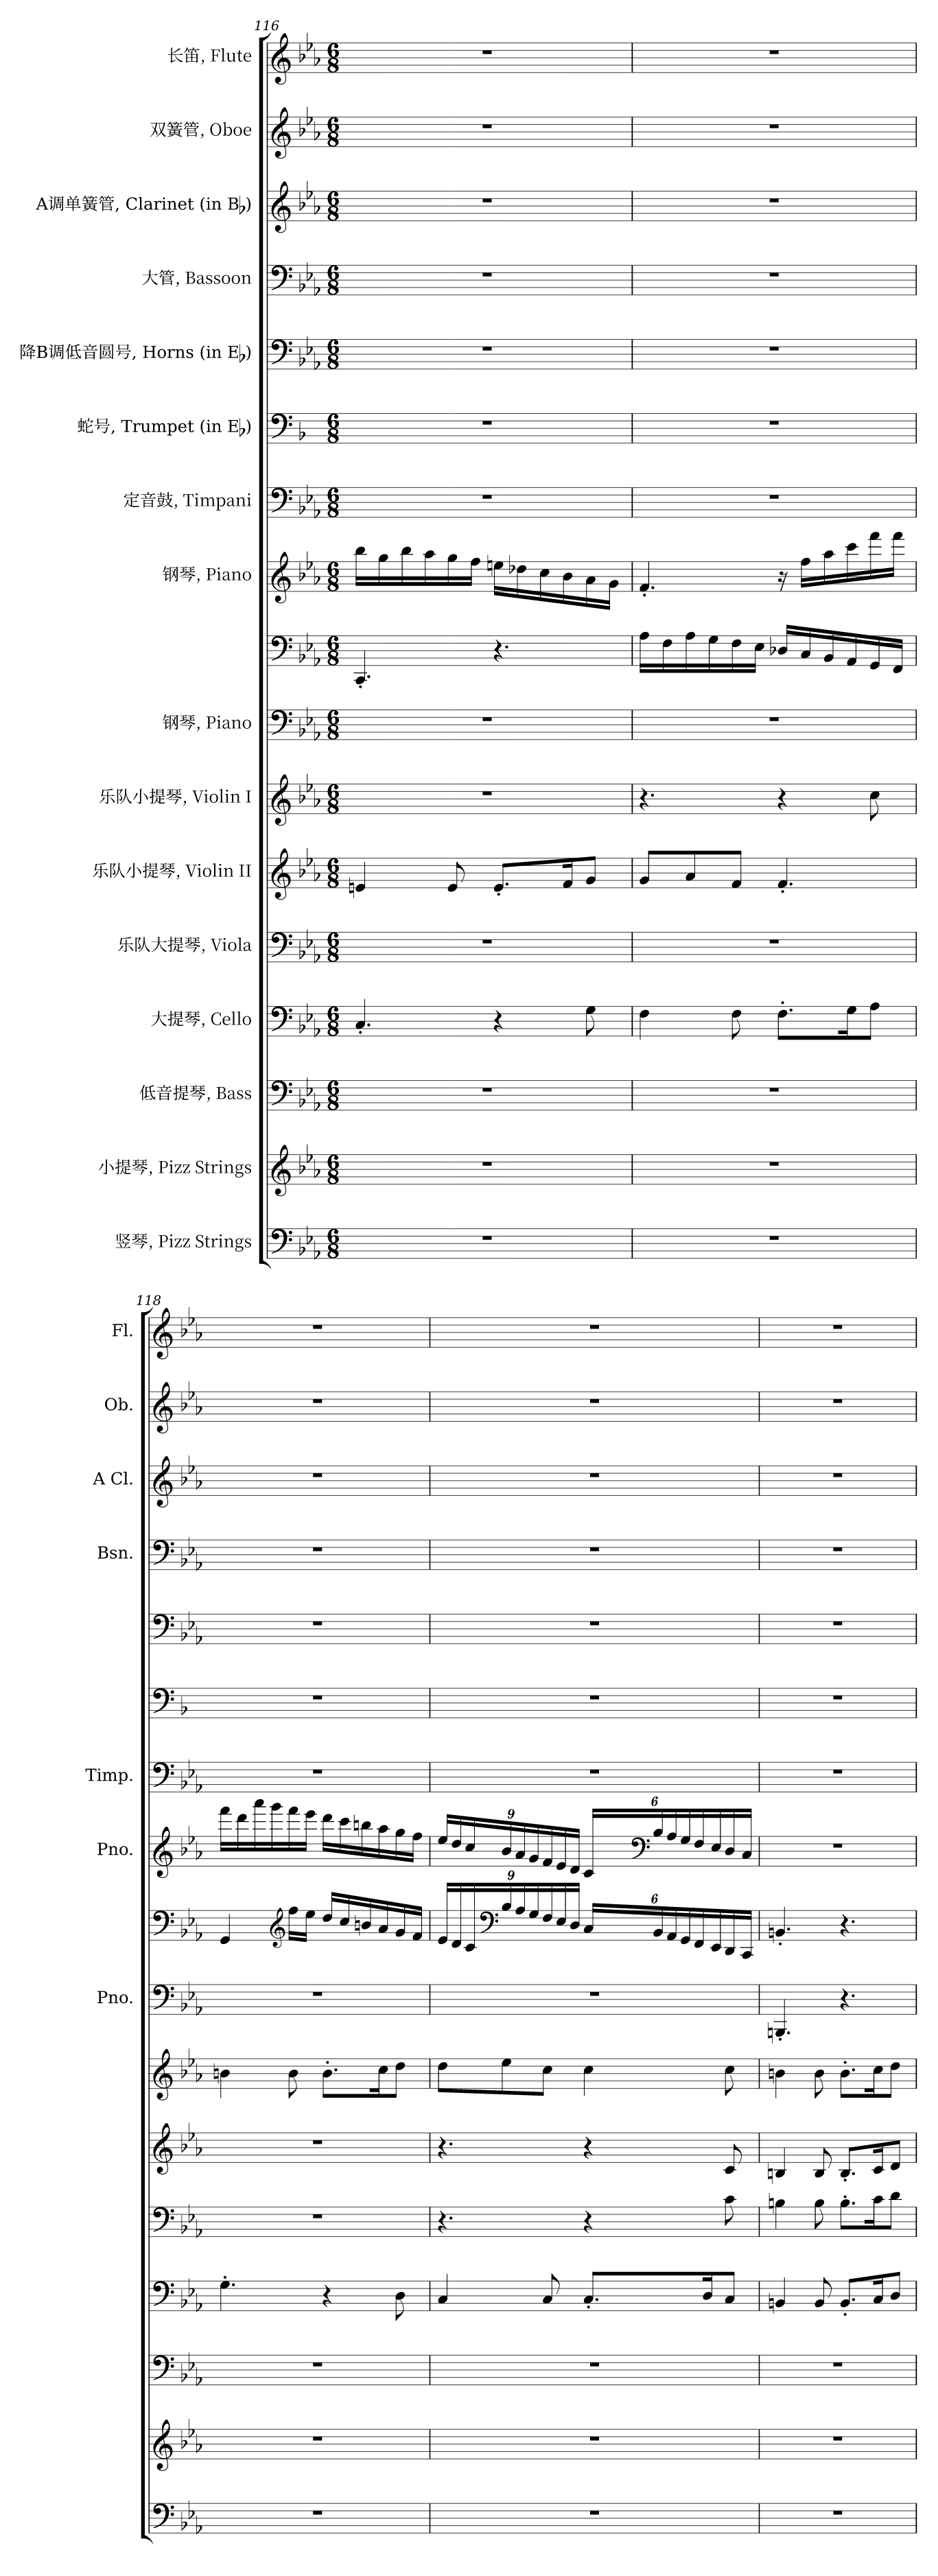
**kern	**kern	**kern	**kern	**kern	**kern	**kern	**kern	**kern	**kern	**kern	**kern	**kern	**kern	**kern	**kern	**kern
*part16	*part15	*part14	*part13	*part12	*part11	*part10	*part9	*part9	*part8	*part7	*part6	*part5	*part4	*part3	*part2	*part1
*staff17	*staff16	*staff15	*staff14	*staff13	*staff12	*staff11	*staff10	*staff9	*staff8	*staff7	*staff6	*staff5	*staff4	*staff3	*staff2	*staff1
*I"竖琴, Pizz Strings	*I"小提琴, Pizz Strings	*I"低音提琴, Bass	*I"大提琴, Cello	*I"乐队大提琴, Viola	*I"乐队小提琴, Violin II	*I"乐队小提琴, Violin I	*I"钢琴, Piano	*	*I"钢琴, Piano	*I"定音鼓, Timpani	*I"蛇号, Trumpet (in Eb)	*I"降B调低音圆号, Horns (in Eb)	*I"大管, Bassoon	*I"A调单簧管, Clarinet (in Bb)	*I"双簧管, Oboe	*I"长笛, Flute
*	*	*	*	*	*	*	*I'Pno.	*	*I'Pno.	*I'Timp.	*	*	*I'Bsn.	*I'A Cl.	*I'Ob.	*I'Fl.
*clefF4	*clefG2	*clefF4	*clefF4	*clefF4	*clefG2	*clefG2	*clefF4	*clefF4	*clefG2	*clefF4	*clefF4	*clefF4	*clefF4	*clefG2	*clefG2	*clefG2
*	*	*ITrd7c12	*	*	*	*	*	*	*	*	*ITrd1c2	*ITrd1c2	*	*ITrd2c3	*	*
*k[b-e-a-]	*k[b-e-a-]	*k[b-e-a-]	*k[b-e-a-]	*k[b-e-a-]	*k[b-e-a-]	*k[b-e-a-]	*k[b-e-a-]	*k[b-e-a-]	*k[b-e-a-]	*k[b-e-a-]	*k[b-e-a-]	*k[b-e-a-d-g-]	*k[b-e-a-]	*k[]	*k[b-e-a-]	*k[b-e-a-]
*M6/8	*M6/8	*M6/8	*M6/8	*M6/8	*M6/8	*M6/8	*M6/8	*M6/8	*M6/8	*M6/8	*M6/8	*M6/8	*M6/8	*M6/8	*M6/8	*M6/8
=116	=116	=116	=116	=116	=116	=116	=116	=116	=116	=116	=116	=116	=116	=116	=116	=116
2.r	2.r	2.r	4.C'/	2.r	4en/	2.r	2.r	4.CC'/	16bb-\LL	2.r	2.r	2.r	2.r	2.r	2.r	2.r
.	.	.	.	.	.	.	.	.	16gg\	.	.	.	.	.	.	.
.	.	.	.	.	.	.	.	.	16bb-\	.	.	.	.	.	.	.
.	.	.	.	.	.	.	.	.	16aa-\	.	.	.	.	.	.	.
.	.	.	.	.	8e/	.	.	.	16gg\	.	.	.	.	.	.	.
.	.	.	.	.	.	.	.	.	16ff\JJ	.	.	.	.	.	.	.
.	.	.	4r	.	8.e'/L	.	.	4.r	16een\LL	.	.	.	.	.	.	.
.	.	.	.	.	.	.	.	.	16dd-X\	.	.	.	.	.	.	.
.	.	.	.	.	.	.	.	.	16cc\	.	.	.	.	.	.	.
.	.	.	.	.	16f/K	.	.	.	16b-\	.	.	.	.	.	.	.
.	.	.	8G\	.	8g/J	.	.	.	16a-\	.	.	.	.	.	.	.
.	.	.	.	.	.	.	.	.	16g\JJ	.	.	.	.	.	.	.
!!LO:PB:g=z
=117	=117	=117	=117	=117	=117	=117	=117	=117	=117	=117	=117	=117	=117	=117	=117	=117
2.r	2.r	2.r	4F\	2.r	8g/L	4.r	2.r	16A-\LL	4.f'/	2.r	2.r	2.r	2.r	2.r	2.r	2.r
.	.	.	.	.	.	.	.	16F\	.	.	.	.	.	.	.	.
.	.	.	.	.	8a-/	.	.	16A-\	.	.	.	.	.	.	.	.
.	.	.	.	.	.	.	.	16G\	.	.	.	.	.	.	.	.
.	.	.	8F\	.	8f/J	.	.	16F\	.	.	.	.	.	.	.	.
.	.	.	.	.	.	.	.	16E-\JJ	.	.	.	.	.	.	.	.
.	.	.	8.F'\L	.	4.f'/	4r	.	16D-X/LL	16r	.	.	.	.	.	.	.
.	.	.	.	.	.	.	.	16C/	16ff\LL	.	.	.	.	.	.	.
.	.	.	.	.	.	.	.	16BB-/	16aa-\	.	.	.	.	.	.	.
.	.	.	16G\K	.	.	.	.	16AA-/	16ccc\	.	.	.	.	.	.	.
.	.	.	8A-\J	.	.	8cc\	.	16GG/	16fff\	.	.	.	.	.	.	.
.	.	.	.	.	.	.	.	16FF/JJ	16fff\JJ	.	.	.	.	.	.	.
=118	=118	=118	=118	=118	=118	=118	=118	=118	=118	=118	=118	=118	=118	=118	=118	=118
2.r	2.r	2.r	4.G'\	2.r	2.r	4bn\	2.r	4GG/	16fff\LL	2.r	2.r	2.r	2.r	2.r	2.r	2.r
.	.	.	.	.	.	.	.	.	16ddd\	.	.	.	.	.	.	.
.	.	.	.	.	.	.	.	.	16aaa-\	.	.	.	.	.	.	.
.	.	.	.	.	.	.	.	.	16ggg\	.	.	.	.	.	.	.
*	*	*	*	*	*	*	*	*clefG2	*	*	*	*	*	*	*	*
.	.	.	.	.	.	8b\	.	16ff\LL	16fff\	.	.	.	.	.	.	.
.	.	.	.	.	.	.	.	16ee-\JJ	16eee-\JJ	.	.	.	.	.	.	.
.	.	.	4r	.	.	8.b'\L	.	16dd/LL	16ddd\LL	.	.	.	.	.	.	.
.	.	.	.	.	.	.	.	16cc/	16ccc\	.	.	.	.	.	.	.
.	.	.	.	.	.	.	.	16bn/	16bbn\	.	.	.	.	.	.	.
.	.	.	.	.	.	16cc\K	.	16a-/	16aa-\	.	.	.	.	.	.	.
.	.	.	8D\	.	.	8dd\J	.	16g/	16gg\	.	.	.	.	.	.	.
.	.	.	.	.	.	.	.	16f/JJ	16ff\JJ	.	.	.	.	.	.	.
!!LO:PB:g=z
=119	=119	=119	=119	=119	=119	=119	=119	=119	=119	=119	=119	=119	=119	=119	=119	=119
*	*	*	*	*	*	*	*	*Xbrackettup	*Xbrackettup	*	*	*	*	*	*	*
2.r	2.r	2.r	4C/	4.r	4.r	8dd\L	2.r	24e-/LL	24ee-/LL	2.r	2.r	2.r	2.r	2.r	2.r	2.r
.	.	.	.	.	.	.	.	24d/	24dd/	.	.	.	.	.	.	.
.	.	.	.	.	.	.	.	24c/	24cc/	.	.	.	.	.	.	.
*	*	*	*	*	*	*	*	*clefF4	*	*	*	*	*	*	*	*
.	.	.	.	.	.	8ee-\	.	24B-/	24b-/	.	.	.	.	.	.	.
.	.	.	.	.	.	.	.	24A-/	24a-/	.	.	.	.	.	.	.
.	.	.	.	.	.	.	.	24G/	24g/	.	.	.	.	.	.	.
.	.	.	8C/	.	.	8cc\J	.	24F/	24f/	.	.	.	.	.	.	.
.	.	.	.	.	.	.	.	24E-/	24e-/	.	.	.	.	.	.	.
.	.	.	.	.	.	.	.	24D/JJ	24d/JJ	.	.	.	.	.	.	.
.	.	.	8.C'/L	4r	4r	4cc\	.	24C/LL	24c/LL	.	.	.	.	.	.	.
*	*	*	*	*	*	*	*	*	*clefF4	*	*	*	*	*	*	*
.	.	.	.	.	.	.	.	24BB-/	24B-/	.	.	.	.	.	.	.
.	.	.	.	.	.	.	.	24AA-/	24A-/	.	.	.	.	.	.	.
.	.	.	.	.	.	.	.	24GG/	24G/	.	.	.	.	.	.	.
.	.	.	.	.	.	.	.	24FF/	24F/	.	.	.	.	.	.	.
.	.	.	16D/K	.	.	.	.	.	.	.	.	.	.	.	.	.
.	.	.	.	.	.	.	.	24EE-/	24E-/	.	.	.	.	.	.	.
.	.	.	8C/J	8c\	8c/	8cc\	.	16DD/	16D/	.	.	.	.	.	.	.
.	.	.	.	.	.	.	.	16CC/JJ	16C/JJ	.	.	.	.	.	.	.
=120	=120	=120	=120	=120	=120	=120	=120	=120	=120	=120	=120	=120	=120	=120	=120	=120
2.r	2.r	2.r	4BBn/	4Bn\	4Bn/	4bn\	4.BBBn'/	4.BBn'/	2.r	2.r	2.r	2.r	2.r	2.r	2.r	2.r
.	.	.	8BB/	8B\	8B/	8b\	.	.	.	.	.	.	.	.	.	.
.	.	.	8.BB'/L	8.B'\L	8.B'/L	8.b'\L	4.r	4.r	.	.	.	.	.	.	.	.
.	.	.	16C/K	16c\K	16c/K	16cc\K	.	.	.	.	.	.	.	.	.	.
.	.	.	8D/J	8d\J	8d/J	8dd\J	.	.	.	.	.	.	.	.	.	.
=	=	=	=	=	=	=	=	=	=	=	=	=	=	=	=	=
*-	*-	*-	*-	*-	*-	*-	*-	*-	*-	*-	*-	*-	*-	*-	*-	*-
